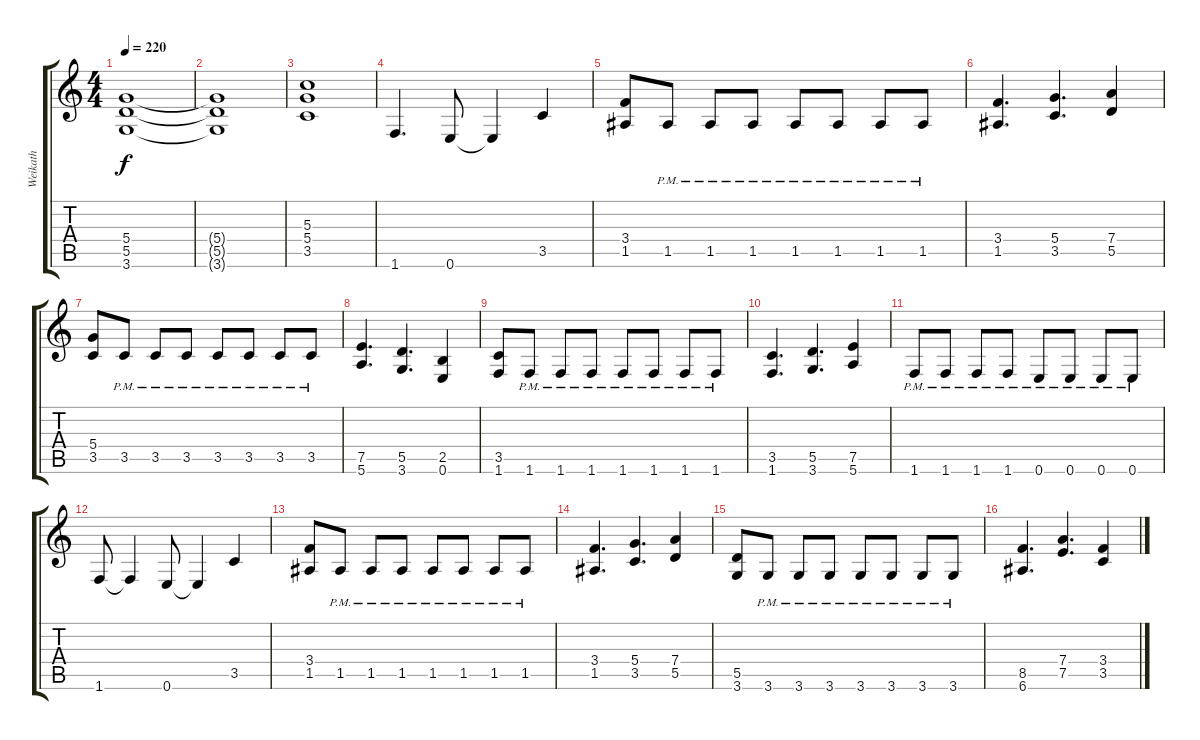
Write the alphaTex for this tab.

\track ("Weikath" "Weikath") {instrument distortionguitar}
\staff {score tabs}
\tuning (E4 B3 G3 D3 A2 E2) {hide}
\ts (4 4)
\tempo 220
\clef g2
\ks c
(5.4 5.5 3.6).1{dy f} |
(5.4{t} 5.5{t} 3.6{t}).1 |
(5.3 5.4 3.5).1 |
1.6.4{d} 0.6.8 0.6{t}.4 3.5.4 |
(3.4 1.5).8 1.5{pm}.8 1.5{pm}.8 1.5{pm}.8 1.5{pm}.8 1.5{pm}.8 1.5{pm}.8 1.5{pm}.8 |
(3.4 1.5).4{d} (5.4 3.5).4{d} (7.4 5.5).4 |
(5.4 3.5).8 3.5{pm}.8 3.5{pm}.8 3.5{pm}.8 3.5{pm}.8 3.5{pm}.8 3.5{pm}.8 3.5{pm}.8 |
(7.5 5.6).4{d} (5.5 3.6).4{d} (2.5 0.6).4 |
(3.5 1.6).8 1.6{pm}.8 1.6{pm}.8 1.6{pm}.8 1.6{pm}.8 1.6{pm}.8 1.6{pm}.8 1.6{pm}.8 |
(3.5 1.6).4{d} (5.5 3.6).4{d} (7.5 5.6).4 |
1.6{pm}.8 1.6{pm}.8 1.6{pm}.8 1.6{pm}.8 0.6{pm}.8 0.6{pm}.8 0.6{pm}.8 0.6{pm}.8 |
1.6.8 1.6{t}.4 0.6.8 0.6{t}.4 3.5.4 |
(3.4 1.5).8 1.5{pm}.8 1.5{pm}.8 1.5{pm}.8 1.5{pm}.8 1.5{pm}.8 1.5{pm}.8 1.5{pm}.8 |
(3.4 1.5).4{d} (5.4 3.5).4{d} (7.4 5.5).4 |
(5.5 3.6).8 3.6{pm}.8 3.6{pm}.8 3.6{pm}.8 3.6{pm}.8 3.6{pm}.8 3.6{pm}.8 3.6{pm}.8 |
(8.5 6.6).4{d} (7.4 7.5).4{d} (3.4 3.5).4
